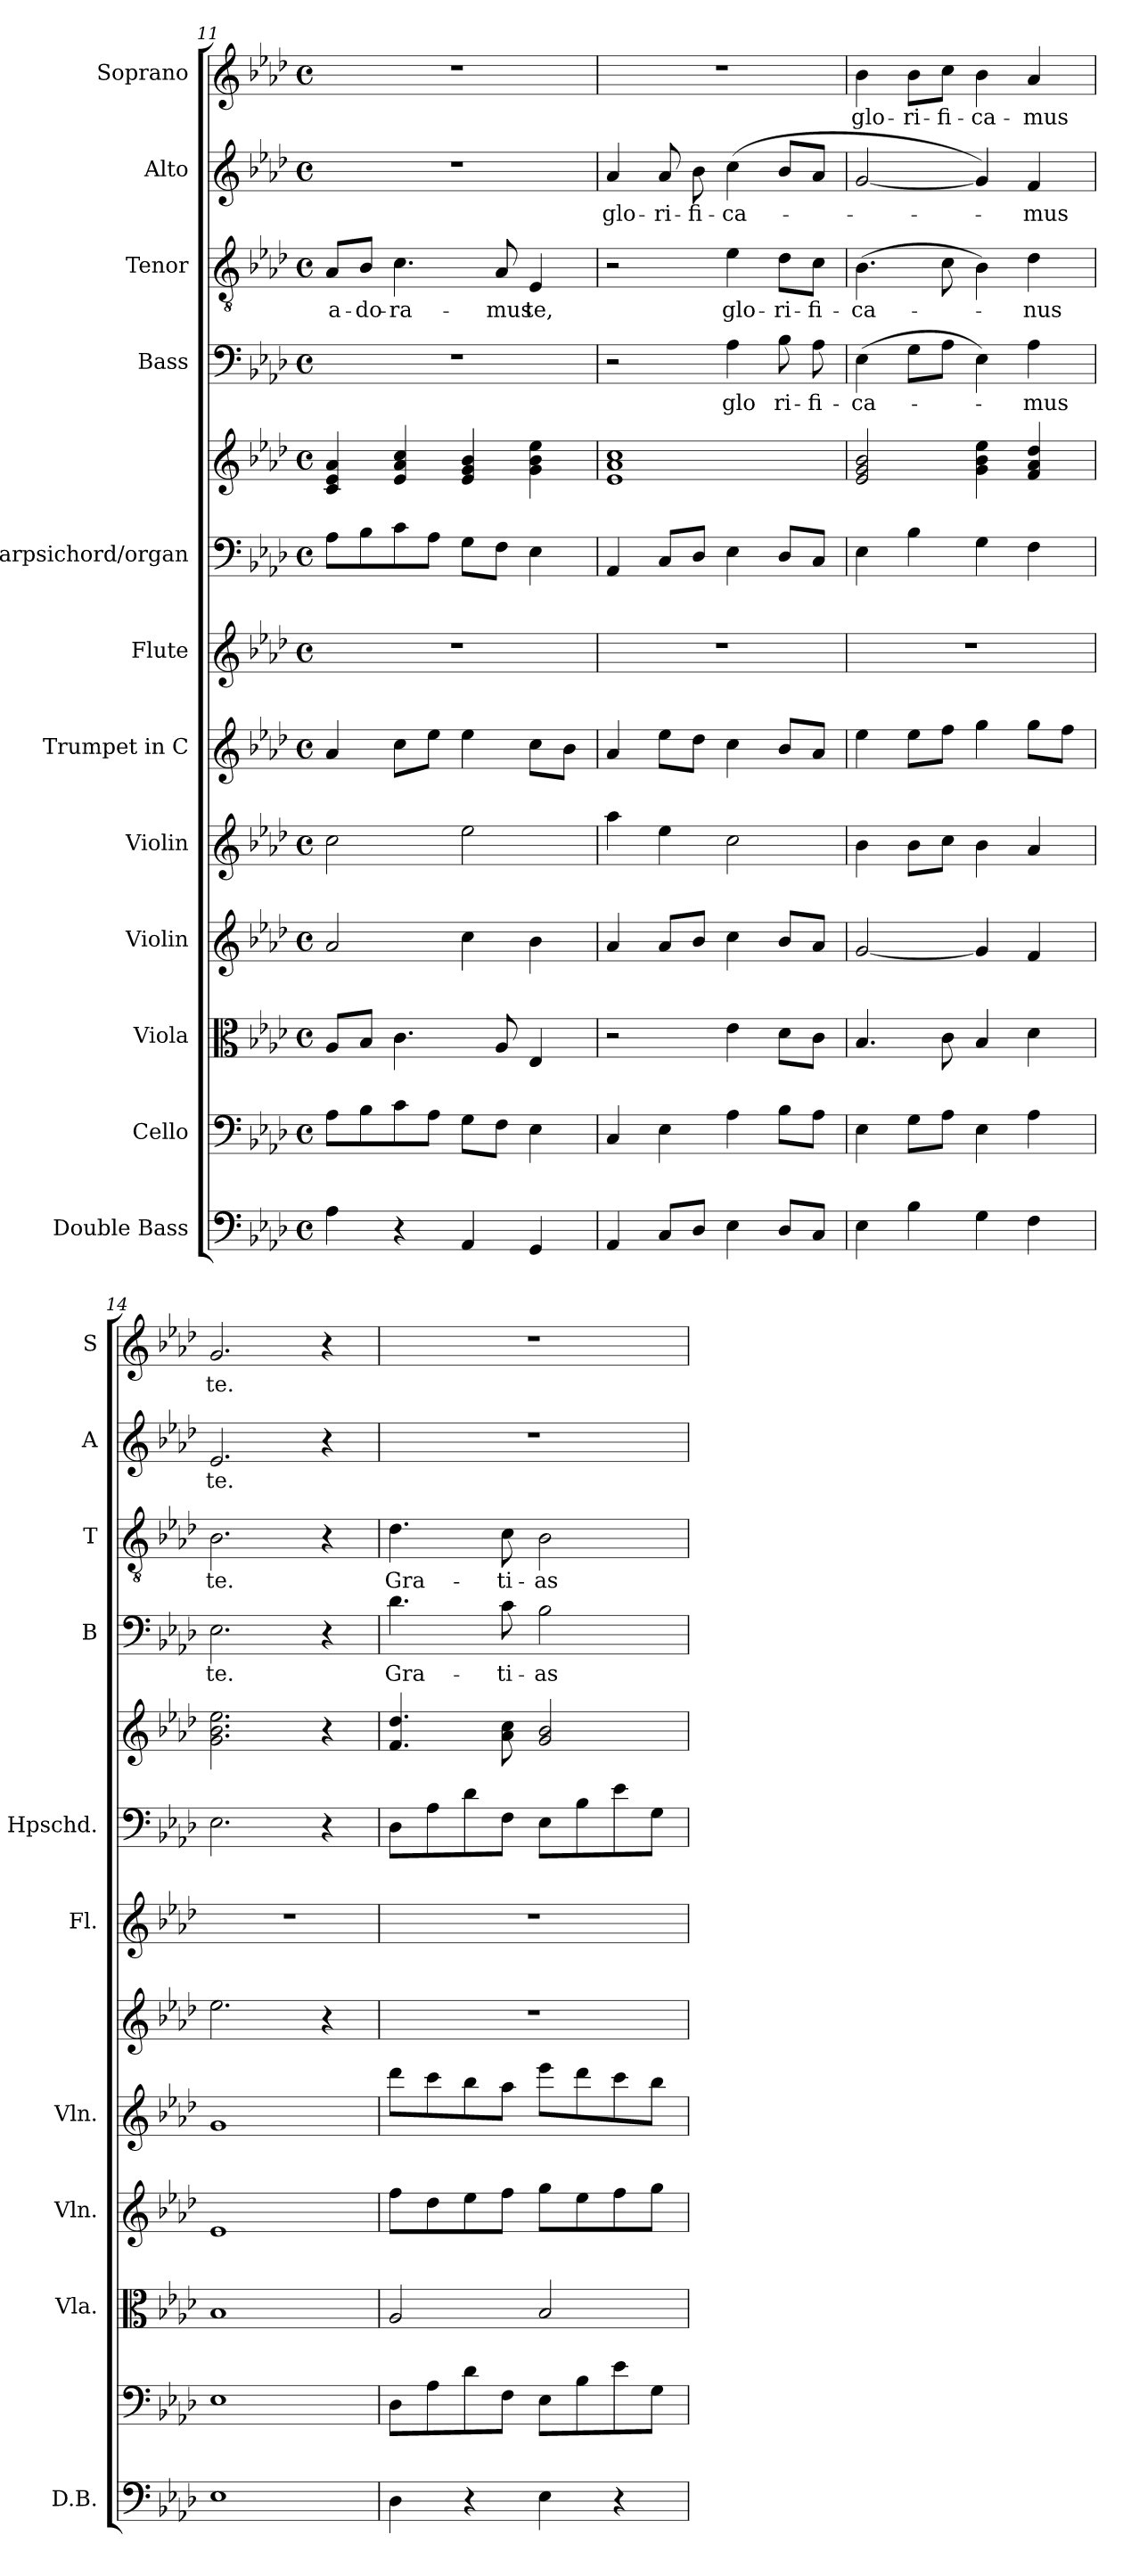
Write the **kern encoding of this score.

**kern	**kern	**kern	**kern	**kern	**kern	**kern	**kern	**kern	**kern	**text	**kern	**text	**kern	**text	**kern	**text
*part12	*part11	*part10	*part9	*part8	*part7	*part6	*part5	*part5	*part4	*part4	*part3	*part3	*part2	*part2	*part1	*part1
*staff13	*staff12	*staff11	*staff10	*staff9	*staff8	*staff7	*staff6	*staff5	*staff4	*staff4	*staff3	*staff3	*staff2	*staff2	*staff1	*staff1
*I"Double Bass	*I"Cello	*I"Viola	*I"Violin	*I"Violin	*I"Trumpet in C	*I"Flute	*I"Harpsichord/organ	*	*I"Bass	*	*I"Tenor	*	*I"Alto	*	*I"Soprano	*
*I'D.B.	*	*I'Vla.	*I'Vln.	*I'Vln.	*	*I'Fl.	*I'Hpschd.	*	*I'B	*	*I'T	*	*I'A	*	*I'S	*
*clefF4	*clefF4	*clefC3	*clefG2	*clefG2	*clefG2	*clefG2	*clefF4	*clefG2	*clefF4	*	*clefGv2	*	*clefG2	*	*clefG2	*
*ITrd7c12	*	*	*	*	*	*	*	*	*	*	*	*	*	*	*	*
*k[b-e-a-d-]	*k[b-e-a-d-]	*k[b-e-a-d-]	*k[b-e-a-d-]	*k[b-e-a-d-]	*k[b-e-a-d-]	*k[b-e-a-d-]	*k[b-e-a-d-]	*k[b-e-a-d-]	*k[b-e-a-d-]	*	*k[b-e-a-d-]	*	*k[b-e-a-d-]	*	*k[b-e-a-d-]	*
*A-:	*A-:	*A-:	*A-:	*A-:	*A-:	*A-:	*A-:	*A-:	*A-:	*	*A-:	*	*A-:	*	*A-:	*
*M4/4	*M4/4	*M4/4	*M4/4	*M4/4	*M4/4	*M4/4	*M4/4	*M4/4	*M4/4	*	*M4/4	*	*M4/4	*	*M4/4	*
*met(c)	*met(c)	*met(c)	*met(c)	*met(c)	*met(c)	*met(c)	*met(c)	*met(c)	*met(c)	*	*met(c)	*	*met(c)	*	*met(c)	*
=11	=11	=11	=11	=11	=11	=11	=11	=11	=11	=11	=11	=11	=11	=11	=11	=11
!	!	!	!	!	!	!	!	!	!	!	!	!LO:LY:b	!	!	!	!
4AA-\	8A-\L	8A-/L	2a-/	2cc\	4a-/	1r	8A-\L	4c/ 4e-/ 4a-/	1r	.	8A-/L	a-	1r	.	1r	.
!	!	!	!	!	!	!	!	!	!	!	!	!LO:LY:b	!	!	!	!
.	8B-\	8B-/J	.	.	.	.	8B-\	.	.	.	8B-/J	-do-	.	.	.	.
!	!	!	!	!	!	!	!	!	!	!	!	!LO:LY:b	!	!	!	!
4r	8c\	4.c\	.	.	8cc\L	.	8c\	4e-/ 4a-/ 4cc/	.	.	4.c\	-ra-	.	.	.	.
.	8A-\J	.	.	.	8ee-\J	.	8A-\J	.	.	.	.	.	.	.	.	.
4AAA-/	8G\L	.	4cc\	2ee-\	4ee-\	.	8G\L	4e-/ 4g/ 4b-/	.	.	.	.	.	.	.	.
!	!	!	!	!	!	!	!	!	!	!	!	!LO:LY:b	!	!	!	!
.	8F\J	8A-/	.	.	.	.	8F\J	.	.	.	8A-/	-mus	.	.	.	.
!	!	!	!	!	!	!	!	!	!	!	!	!LO:LY:b	!	!	!	!
4GGG/	4E-\	4E-/	4b-\	.	8cc\L	.	4E-\	4g\ 4b-\ 4ee-\	.	.	4E-/	te,	.	.	.	.
.	.	.	.	.	8b-\J	.	.	.	.	.	.	.	.	.	.	.
=12	=12	=12	=12	=12	=12	=12	=12	=12	=12	=12	=12	=12	=12	=12	=12	=12
!	!	!	!	!	!	!	!	!	!	!	!	!	!	!LO:LY:b	!	!
4AAA-/	4C/	2r	4a-/	4aa-\	4a-/	1r	4AA-/	1e- 1a- 1cc	2r	.	2r	.	4a-/	glo-	1r	.
!	!	!	!	!	!	!	!	!	!	!	!	!	!	!LO:LY:b	!	!
8CC/L	4E-\	.	8a-/L	4ee-\	8ee-\L	.	8C/L	.	.	.	.	.	8a-/	-ri-	.	.
!	!	!	!	!	!	!	!	!	!	!	!	!	!	!LO:LY:b	!	!
8DD-/J	.	.	8b-/J	.	8dd-\J	.	8D-/J	.	.	.	.	.	8b-\	-fi-	.	.
!	!	!	!	!	!	!	!	!	!	!LO:LY:b	!	!LO:LY:b	!	!LO:LY:b	!	!
4EE-\	4A-\	4e-\	4cc\	2cc\	4cc\	.	4E-\	.	4A-\	glo	4e-\	glo-	(>4cc\	-ca-	.	.
!	!	!	!	!	!	!	!	!	!	!LO:LY:b	!	!LO:LY:b	!	!	!	!
8DD-/L	8B-\L	8d-\L	8b-/L	.	8b-/L	.	8D-/L	.	8B-\	ri-	8d-\L	-ri-	8b-/L	.	.	.
!	!	!	!	!	!	!	!	!	!	!LO:LY:b	!	!LO:LY:b	!	!	!	!
8CC/J	8A-\J	8c\J	8a-/J	.	8a-/J	.	8C/J	.	8A-\	-fi-	8c\J	-fi-	8a-/J	.	.	.
=13	=13	=13	=13	=13	=13	=13	=13	=13	=13	=13	=13	=13	=13	=13	=13	=13
!	!	!	!	!	!	!	!	!	!	!LO:LY:b	!	!LO:LY:b	!	!	!	!LO:LY:b
4EE-\	4E-\	4.B-/	[2g/	4b-\	4ee-\	1r	4E-\	2e-/ 2g/ 2b-/	(>4E-\	-ca-	(>4.B-\	-ca-	[2g/	.	4b-\	glo-
!	!	!	!	!	!	!	!	!	!	!	!	!	!	!	!	!LO:LY:b
4BB-\	8G\L	.	.	8b-\L	8ee-\L	.	4B-\	.	8G\L	.	.	.	.	.	8b-\L	-ri-
!	!	!	!	!	!	!	!	!	!	!	!	!	!	!	!	!LO:LY:b
.	8A-\J	8c\	.	8cc\J	8ff\J	.	.	.	8A-\J	.	8c\	.	.	.	8cc\J	-fi-
!	!	!	!	!	!	!	!	!	!	!	!	!	!	!	!	!LO:LY:b
4GG\	4E-\	4B-/	4g/]	4b-\	4gg\	.	4G\	4g\ 4b-\ 4ee-\	4E-\)	.	4B-\)	.	4g/])	.	4b-\	-ca-
!	!	!	!	!	!	!	!	!	!	!LO:LY:b	!	!LO:LY:b	!	!LO:LY:b	!	!LO:LY:b
4FF\	4A-\	4d-\	4f/	4a-/	8gg\L	.	4F\	4f/ 4a-/ 4dd-/	4A-\	-mus	4d-\	-nus	4f/	-mus	4a-/	-mus
.	.	.	.	.	8ff\J	.	.	.	.	.	.	.	.	.	.	.
!!LO:PB:g=z
=14	=14	=14	=14	=14	=14	=14	=14	=14	=14	=14	=14	=14	=14	=14	=14	=14
!	!	!	!	!	!	!	!	!	!	!LO:LY:b	!	!LO:LY:b	!	!LO:LY:b	!	!LO:LY:b
1EE-	1E-	1B-	1e-	1g	2.ee-\	1r	2.E-\	2.g\ 2.b-\ 2.ee-\	2.E-\	te.	2.B-\	te.	2.e-/	te.	2.g/	te.
.	.	.	.	.	4r	.	4r	4r	4r	.	4r	.	4r	.	4r	.
=15	=15	=15	=15	=15	=15	=15	=15	=15	=15	=15	=15	=15	=15	=15	=15	=15
!	!	!	!	!	!	!	!	!	!	!LO:LY:b	!	!LO:LY:b	!	!	!	!
4DD-\	8D-\L	2A-/	8ff\L	8ddd-\L	1r	1r	8D-\L	4.f/ 4.dd-/	4.d-\	Gra-	4.d-\	Gra-	1r	.	1r	.
.	8A-\	.	8dd-\	8ccc\	.	.	8A-\	.	.	.	.	.	.	.	.	.
4r	8d-\	.	8ee-\	8bb-\	.	.	8d-\	.	.	.	.	.	.	.	.	.
!	!	!	!	!	!	!	!	!	!	!LO:LY:b	!	!LO:LY:b	!	!	!	!
.	8F\J	.	8ff\J	8aa-\J	.	.	8F\J	8a-\ 8cc\	8c\	-ti-	8c\	-ti-	.	.	.	.
!	!	!	!	!	!	!	!	!	!	!LO:LY:b	!	!LO:LY:b	!	!	!	!
4EE-\	8E-\L	2B-/	8gg\L	8eee-\L	.	.	8E-\L	2g/ 2b-/	2B-\	-as	2B-\	-as	.	.	.	.
.	8B-\	.	8ee-\	8ddd-\	.	.	8B-\	.	.	.	.	.	.	.	.	.
4r	8e-\	.	8ff\	8ccc\	.	.	8e-\	.	.	.	.	.	.	.	.	.
.	8G\J	.	8gg\J	8bb-\J	.	.	8G\J	.	.	.	.	.	.	.	.	.
=	=	=	=	=	=	=	=	=	=	=	=	=	=	=	=	=
*-	*-	*-	*-	*-	*-	*-	*-	*-	*-	*-	*-	*-	*-	*-	*-	*-
